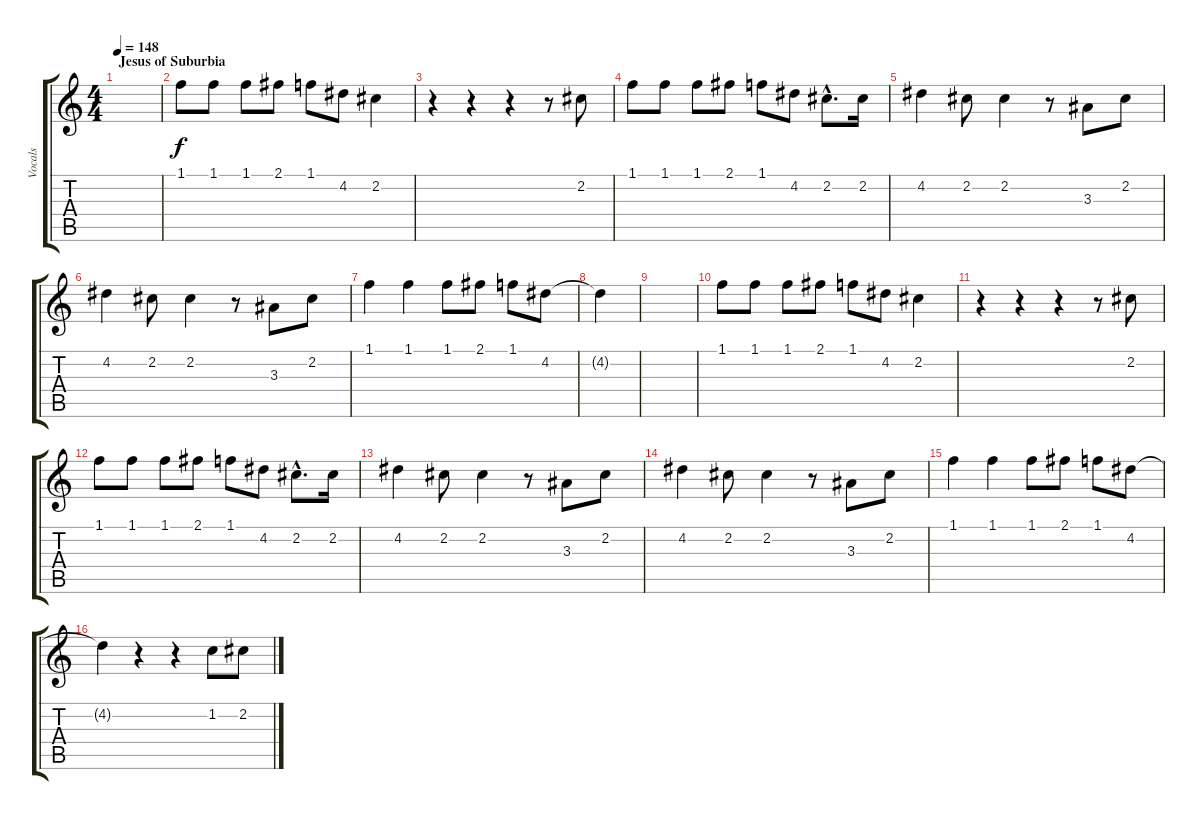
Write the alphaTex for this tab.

\track ("Vocals" "Vocals") {instrument acousticguitarnylon}
\staff {score tabs}
\tuning (E4 B3 G3 D3 A2 E2) {hide}
\ts (4 4)
\section ("" "Jesus of Suburbia")
\tempo 148
\clef g2
\ks c
|
1.1.8 1.1.8 1.1.8 2.1.8 1.1.8 4.2.8 2.2.4 |
r.4 r.4 r.4 r.8 2.2.8 |
1.1.8 1.1.8 1.1.8 2.1.8 1.1.8 4.2.8 2.2{hac}.8{d} 2.2.16 |
4.2.4 2.2.8 2.2.4 r.8 3.3.8 2.2.8 |
4.2.4 2.2.8 2.2.4 r.8 3.3.8 2.2.8 |
1.1.4 1.1.4 1.1.8 2.1.8 1.1.8 4.2.8 |
4.2{t}.4 |
|
1.1.8 1.1.8 1.1.8 2.1.8 1.1.8 4.2.8 2.2.4 |
r.4 r.4 r.4 r.8 2.2.8 |
1.1.8 1.1.8 1.1.8 2.1.8 1.1.8 4.2.8 2.2{hac}.8{d} 2.2.16 |
4.2.4 2.2.8 2.2.4 r.8 3.3.8 2.2.8 |
4.2.4 2.2.8 2.2.4 r.8 3.3.8 2.2.8 |
1.1.4 1.1.4 1.1.8 2.1.8 1.1.8 4.2.8 |
4.2{t}.4 r.4 r.4 1.2.8 2.2.8
